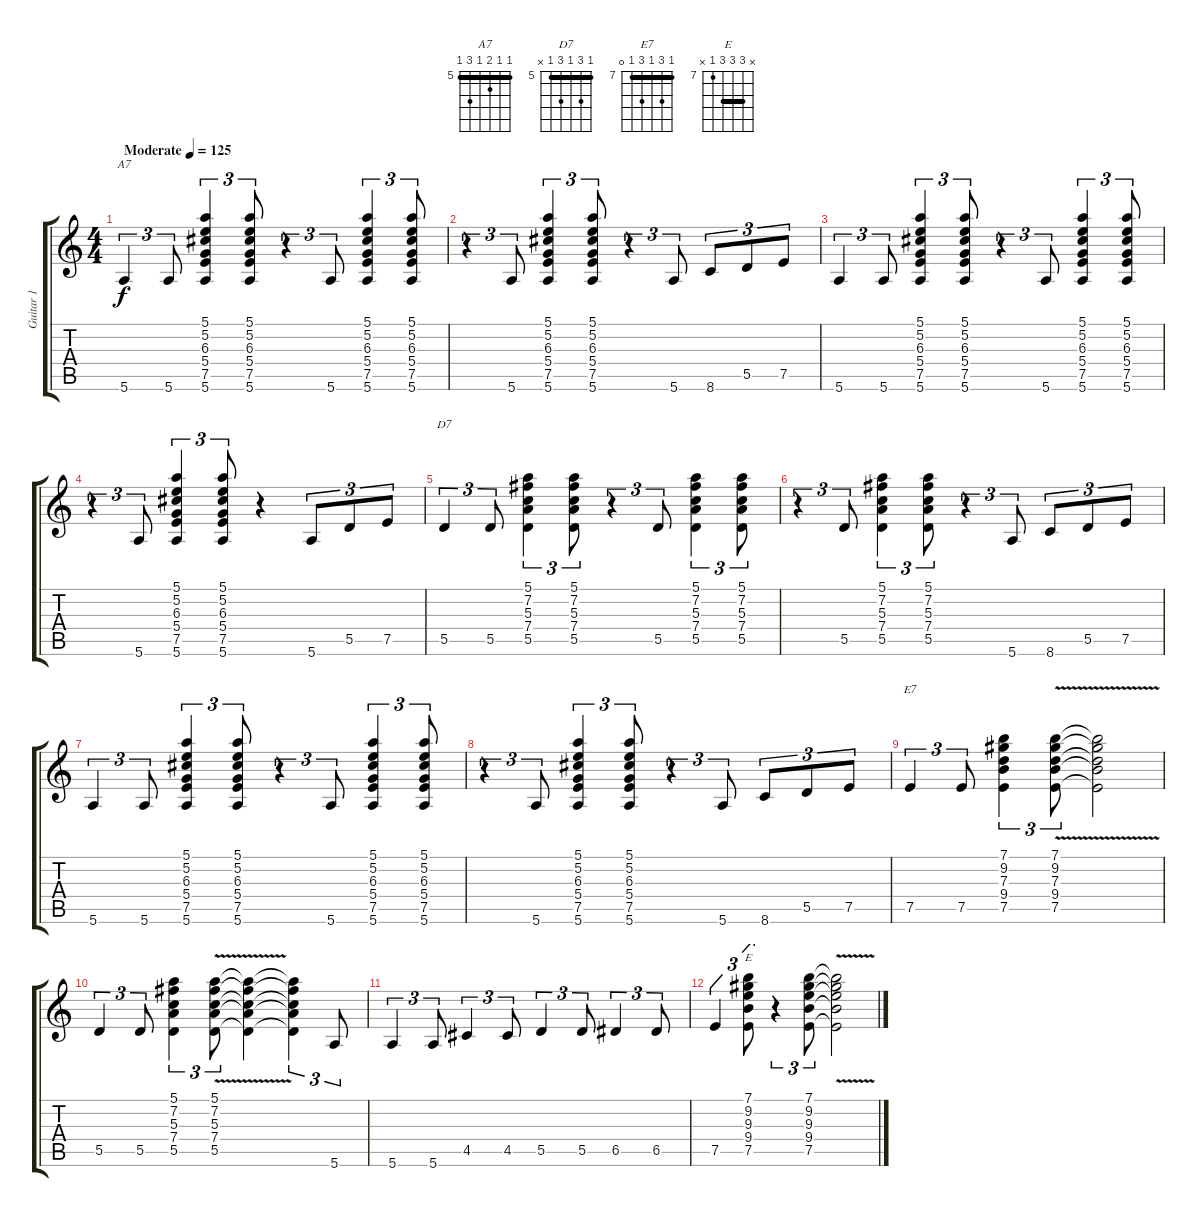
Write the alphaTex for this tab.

\track ("Guitar 1" "Guitar 1") {instrument electricguitarjazz}
\staff {score tabs}
\tuning (E4 B3 G3 D3 A2 E2) {hide}
\chord ("A7" 5 5 6 5 7 5) {firstfret 5 barre 5}
\chord ("D7" 5 7 5 7 5 x) {firstfret 5 barre 5}
\chord ("E7" 7 9 7 9 7 0) {firstfret 7 barre 7}
\chord ("E" x 9 9 9 7 x) {firstfret 7 barre 9}
\ts (4 4)
\tempo (125 "Moderate")
\clef g2
\ks c
5.6.4{tu (3 2) ch "A7" dy f instrument electricguitarjazz} 5.6.8{tu (3 2)} (5.1 5.2 6.3 5.4 7.5 5.6).4{tu (3 2)} (5.1 5.2 6.3 5.4 7.5 5.6).8{tu (3 2)} r.4{tu (3 2)} 5.6.8{tu (3 2)} (5.1 5.2 6.3 5.4 7.5 5.6).4{tu (3 2)} (5.1 5.2 6.3 5.4 7.5 5.6).8{tu (3 2)} |
r.4{tu (3 2)} 5.6.8{tu (3 2)} (5.1 5.2 6.3 5.4 7.5 5.6).4{tu (3 2)} (5.1 5.2 6.3 5.4 7.5 5.6).8{tu (3 2)} r.4{tu (3 2)} 5.6.8{tu (3 2)} 8.6.8{tu (3 2)} 5.5.8{tu (3 2)} 7.5.8{tu (3 2)} |
5.6.4{tu (3 2)} 5.6.8{tu (3 2)} (5.1 5.2 6.3 5.4 7.5 5.6).4{tu (3 2)} (5.1 5.2 6.3 5.4 7.5 5.6).8{tu (3 2)} r.4{tu (3 2)} 5.6.8{tu (3 2)} (5.1 5.2 6.3 5.4 7.5 5.6).4{tu (3 2)} (5.1 5.2 6.3 5.4 7.5 5.6).8{tu (3 2)} |
r.4{tu (3 2)} 5.6.8{tu (3 2)} (5.1 5.2 6.3 5.4 7.5 5.6).4{tu (3 2)} (5.1 5.2 6.3 5.4 7.5 5.6).8{tu (3 2)} r.4 5.6.8{tu (3 2)} 5.5.8{tu (3 2)} 7.5.8{tu (3 2)} |
5.5.4{tu (3 2) ch "D7"} 5.5.8{tu (3 2)} (5.1 7.2 5.3 7.4 5.5).4{tu (3 2)} (5.1 7.2 5.3 7.4 5.5).8{tu (3 2)} r.4{tu (3 2)} 5.5.8{tu (3 2)} (5.1 7.2 5.3 7.4 5.5).4{tu (3 2)} (5.1 7.2 5.3 7.4 5.5).8{tu (3 2)} |
r.4{tu (3 2)} 5.5.8{tu (3 2)} (5.1 7.2 5.3 7.4 5.5).4{tu (3 2)} (5.1 7.2 5.3 7.4 5.5).8{tu (3 2)} r.4{tu (3 2)} 5.6.8{tu (3 2)} 8.6.8{tu (3 2)} 5.5.8{tu (3 2)} 7.5.8{tu (3 2)} |
5.6.4{tu (3 2)} 5.6.8{tu (3 2)} (5.1 5.2 6.3 5.4 7.5 5.6).4{tu (3 2)} (5.1 5.2 6.3 5.4 7.5 5.6).8{tu (3 2)} r.4{tu (3 2)} 5.6.8{tu (3 2)} (5.1 5.2 6.3 5.4 7.5 5.6).4{tu (3 2)} (5.1 5.2 6.3 5.4 7.5 5.6).8{tu (3 2)} |
r.4{tu (3 2)} 5.6.8{tu (3 2)} (5.1 5.2 6.3 5.4 7.5 5.6).4{tu (3 2)} (5.1 5.2 6.3 5.4 7.5 5.6).8{tu (3 2)} r.4{tu (3 2)} 5.6.8{tu (3 2)} 8.6.8{tu (3 2)} 5.5.8{tu (3 2)} 7.5.8{tu (3 2)} |
7.5.4{tu (3 2) ch "E7"} 7.5.8{tu (3 2)} (7.1 9.2 7.3 9.4 7.5).4{tu (3 2)} (7.1{v} 9.2{v} 7.3{v} 9.4{v} 7.5{v}).8{tu (3 2)} (7.1{t} 9.2{t} 7.3{t} 9.4{t} 7.5{t}).2 |
5.5.4{tu (3 2)} 5.5.8{tu (3 2)} (5.1 7.2 5.3 7.4 5.5).4{tu (3 2)} (5.1{v} 7.2{v} 5.3{v} 7.4{v} 5.5{v}).8{tu (3 2)} (5.1{t} 7.2{t} 5.3{t} 7.4{t} 5.5{t}).4 (5.1{t} 7.2{t} 5.3{t} 7.4{t} 5.5{t}).4{tu (3 2)} 5.6.8{tu (3 2)} |
5.6.4{tu (3 2)} 5.6.8{tu (3 2)} 4.5.4{tu (3 2)} 4.5.8{tu (3 2)} 5.5.4{tu (3 2)} 5.5.8{tu (3 2)} 6.5.4{tu (3 2)} 6.5.8{tu (3 2)} |
7.5.4{tu (3 2)} (7.1 9.2 9.3 9.4 7.5).8{tu (3 2) ch "E"} r.4{tu (3 2)} (7.1 9.2 9.3 9.4 7.5).8{tu (3 2)} (7.1{v t} 9.2{v t} 9.3{v t} 9.4{v t} 7.5{v t}).2
